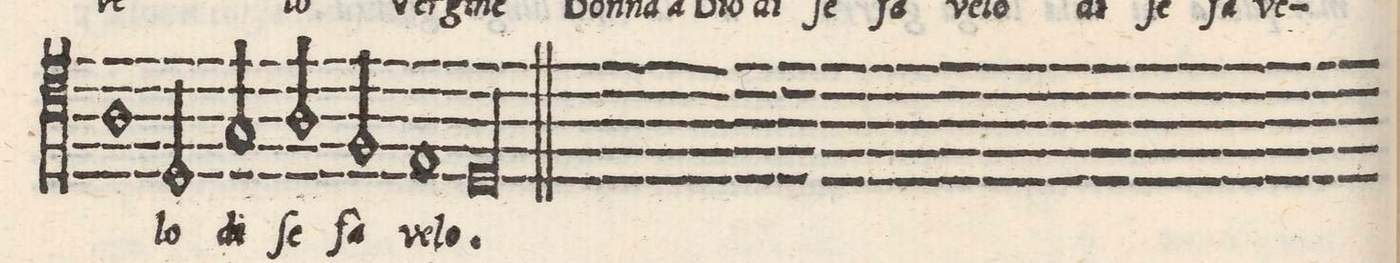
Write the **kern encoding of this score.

**kern	**text
*I"TENORE	*
*clefC4	*
*k[]	*
*met(C)	*
*M2/1	*
1A	.
=47-	=47-
2D/	-lo
2G/	di
2A/	ſe
2F/	fà
=48-	=48-
1E	ve-
1Dl	-lo.
==	==
*-	*-
